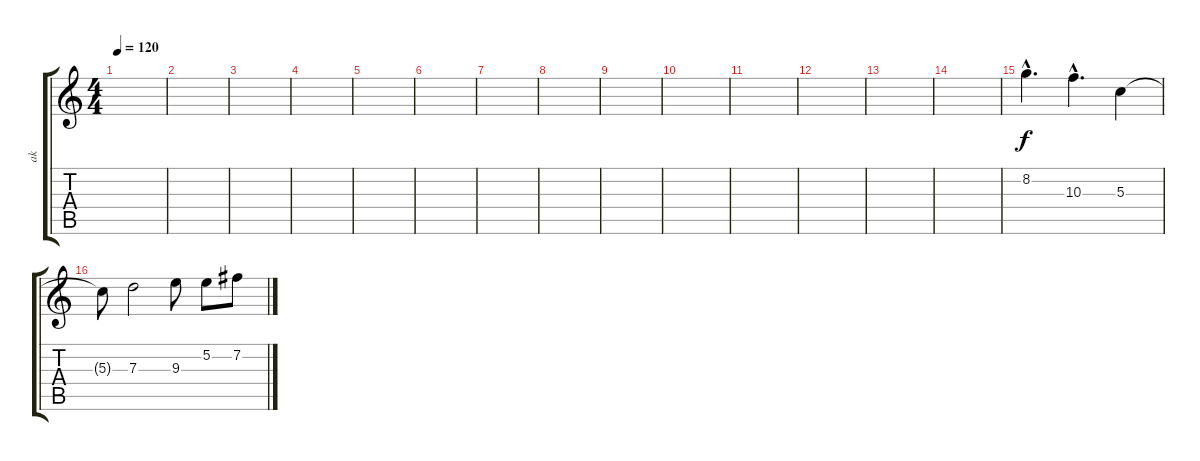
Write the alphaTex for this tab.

\track ("ak" "ak") {instrument acousticguitarnylon}
\staff {score tabs}
\tuning (E4 B3 G3 D3 A2 E2) {hide}
\ts (4 4)
\tempo 120
\clef g2
\ks c
|
|
|
|
|
|
|
|
|
|
|
|
|
|
8.2{hac}.4{d} 10.3{hac}.4{d} 5.3.4 |
5.3{t}.8 7.3.2 9.3.8 5.2.8 7.2.8
